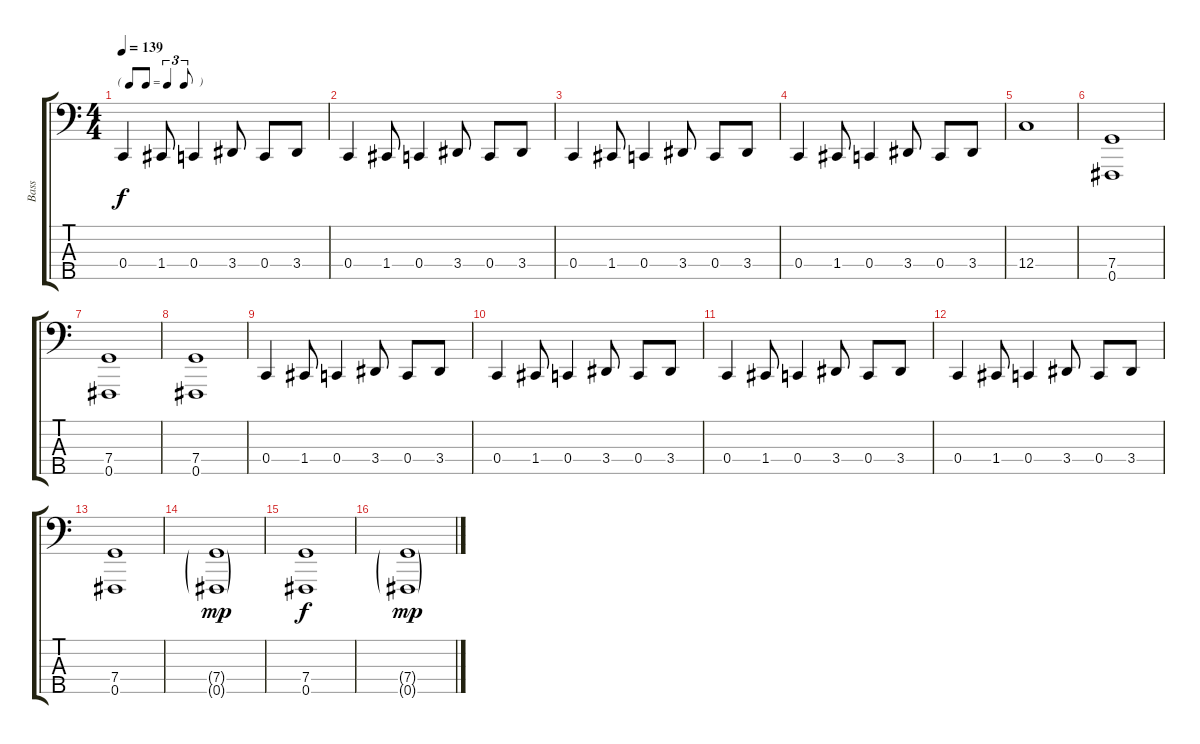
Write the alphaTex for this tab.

\track ("Bass" "Bass") {instrument electricbassfinger}
\staff {score tabs}
\tuning (Eb2 Bb1 F1 C1 Gb0) {hide}
\ts (4 4)
\tf triplet8th
\tempo 139
\clef f4
\ks c
0.4.4{dy f} 1.4.8 0.4.4 3.4.8 0.4.8 3.4.8 |
0.4.4 1.4.8 0.4.4 3.4.8 0.4.8 3.4.8 |
0.4.4 1.4.8 0.4.4 3.4.8 0.4.8 3.4.8 |
0.4.4 1.4.8 0.4.4 3.4.8 0.4.8 3.4.8 |
12.4.1 |
(7.4 0.5).1 |
(7.4 0.5).1 |
(7.4 0.5).1 |
0.4.4 1.4.8 0.4.4 3.4.8 0.4.8 3.4.8 |
0.4.4 1.4.8 0.4.4 3.4.8 0.4.8 3.4.8 |
0.4.4 1.4.8 0.4.4 3.4.8 0.4.8 3.4.8 |
0.4.4 1.4.8 0.4.4 3.4.8 0.4.8 3.4.8 |
(7.4 0.5).1 |
(7.4{g} 0.5{g}).1{dy mp} |
(7.4 0.5).1{dy f} |
(7.4{g} 0.5{g}).1{dy mp}
